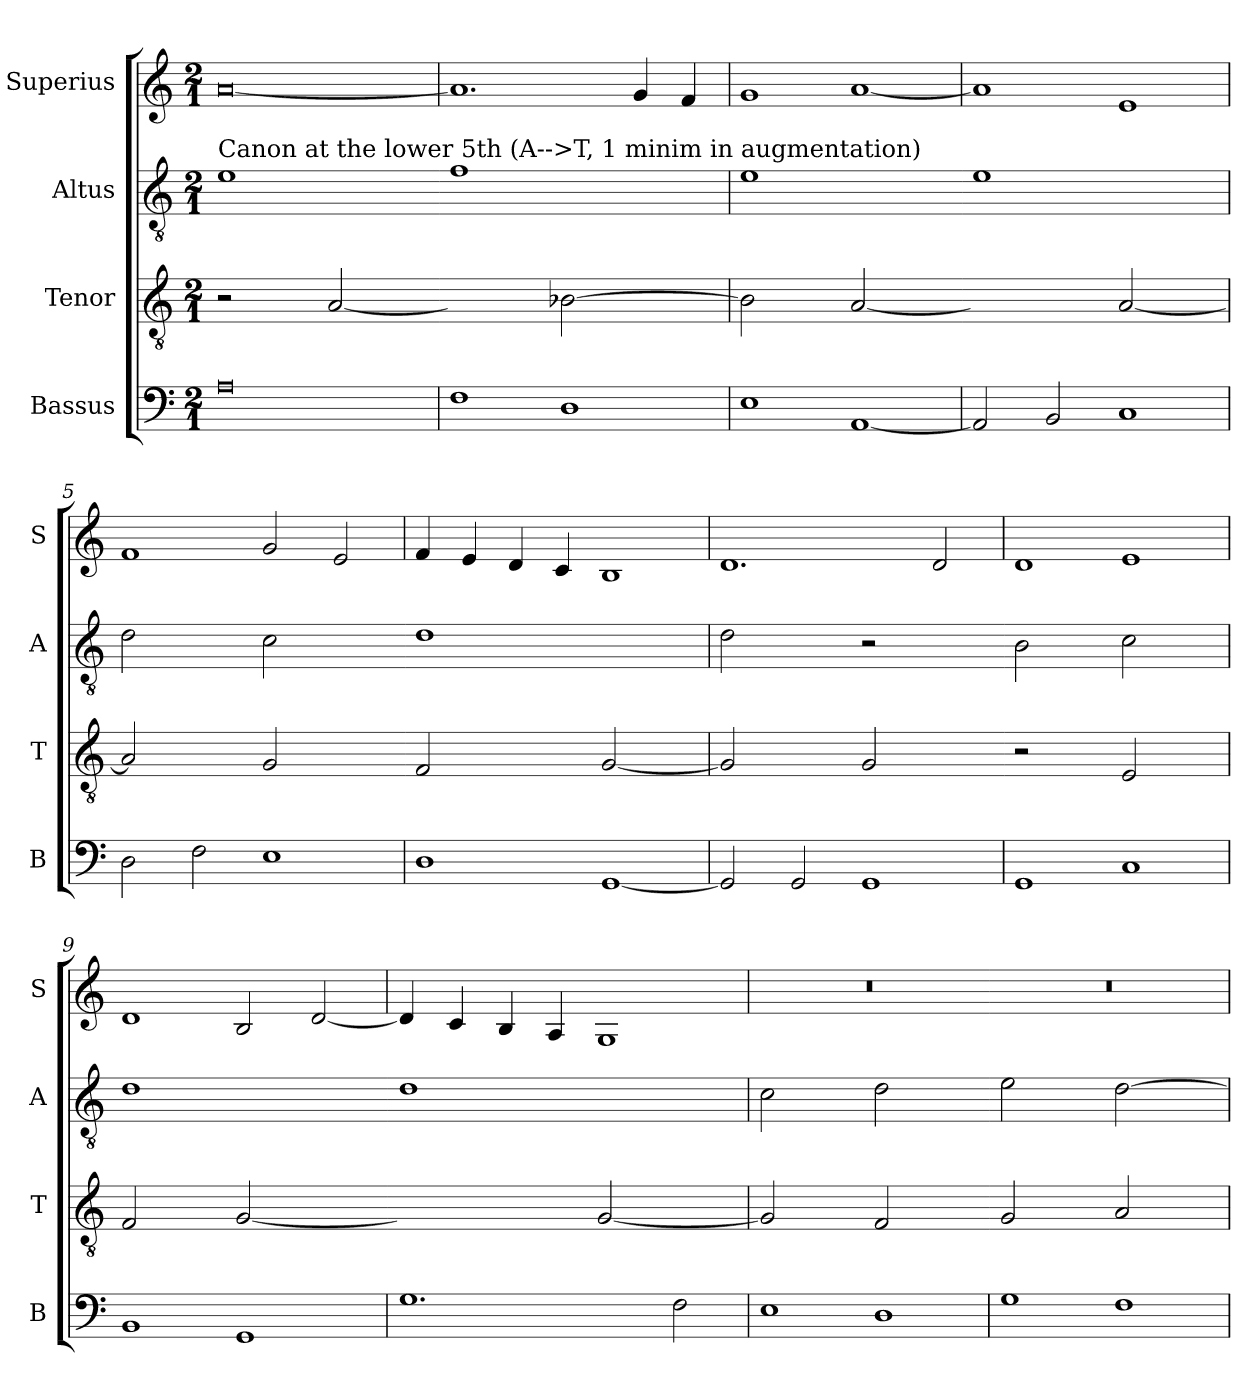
**kern	**kern	**kern	**kern
*part4	*part3	*part2	*part1
*staff4	*staff3	*staff2	*staff1
*I"Bassus	*I"Tenor	*I"Altus	*I"Superius
*I'B	*I'T	*I'A	*I'S
*clefF4	*clefGv2	*clefGv2	*clefG2
*k[]	*k[]	*k[]	*k[]
*M2/1	*M2/1	*M2/1	*M2/1
=1	=1	=1	=1
!	!	!LO:TX:a:t=Canon at the lower 5th (A-->T, 1 minim in augmentation)	!
!	!LO:N:vis=2	!LO:N:vis=1	!
0A	1r	0e	[0a
!	!LO:N:vis=2	!	!
.	[1A	.	.
=2	=2-	=2-	=2
!	!LO:N:vis=2	!LO:N:vis=1	!
1F	1Ayy]	0f	1.a]
!	!LO:N:vis=2	!	!
1D	[1B-X	.	.
.	.	.	4g/
.	.	.	4f/
=3	=3	=3	=3
!	!LO:N:vis=2	!LO:N:vis=1	!
1E	1B-]	0e	1g
!	!LO:N:vis=2	!	!
[1AA	[1A	.	[1a
=4	=4-	=4-	=4
!	!LO:N:vis=2	!LO:N:vis=1	!
2AA/]	1Ayy]	0e	1a]
2BB/	.	.	.
!	!LO:N:vis=2	!	!
1C	[1A	.	1e
=5	=5	=5	=5
!	!LO:N:vis=2	!LO:N:vis=2	!
2D\	1A]	1d	1f
2F\	.	.	.
!	!LO:N:vis=2	!LO:N:vis=2	!
1E	1G	1c	2g/
.	.	.	2e/
=6	=6-	=6-	=6
!	!LO:N:vis=2	!LO:N:vis=1	!
1D	1F	0d	4f/
.	.	.	4e/
.	.	.	4d/
.	.	.	4c/
!	!LO:N:vis=2	!	!
[1GG	[1G	.	1B
=7	=7	=7	=7
!	!LO:N:vis=2	!LO:N:vis=2	!
2GG/]	1G]	1d	1.d
2GG/	.	.	.
!	!LO:N:vis=2	!LO:N:vis=2	!
1GG	1G	1r	.
.	.	.	2d/
=8	=8-	=8-	=8
!	!LO:N:vis=2	!LO:N:vis=2	!
1GG	1r	1B	1d
!	!LO:N:vis=2	!LO:N:vis=2	!
1C	1E	1c	1e
=9	=9	=9	=9
!	!LO:N:vis=2	!LO:N:vis=1	!
1BB	1F	0d	1d
!	!LO:N:vis=2	!	!
1GG	[1G	.	2B/
.	.	.	[2d/
=10	=10-	=10-	=10
!	!LO:N:vis=2	!LO:N:vis=1	!
1.G	1Gyy]	0d	4d/]
.	.	.	4c/
.	.	.	4B/
.	.	.	4A/
!	!LO:N:vis=2	!	!
.	[1G	.	1G
2F\	.	.	.
=11	=11	=11	=11
!	!LO:N:vis=2	!LO:N:vis=2	!
1E	1G]	1c	0r
!	!LO:N:vis=2	!LO:N:vis=2	!
1D	1F	1d	.
=12	=12-	=12-	=12
!	!LO:N:vis=2	!LO:N:vis=2	!
1G	1G	1e	0r
!	!LO:N:vis=2	!LO:N:vis=2	!
1F	1A	[1d	.
=	=	=	=
*-	*-	*-	*-
